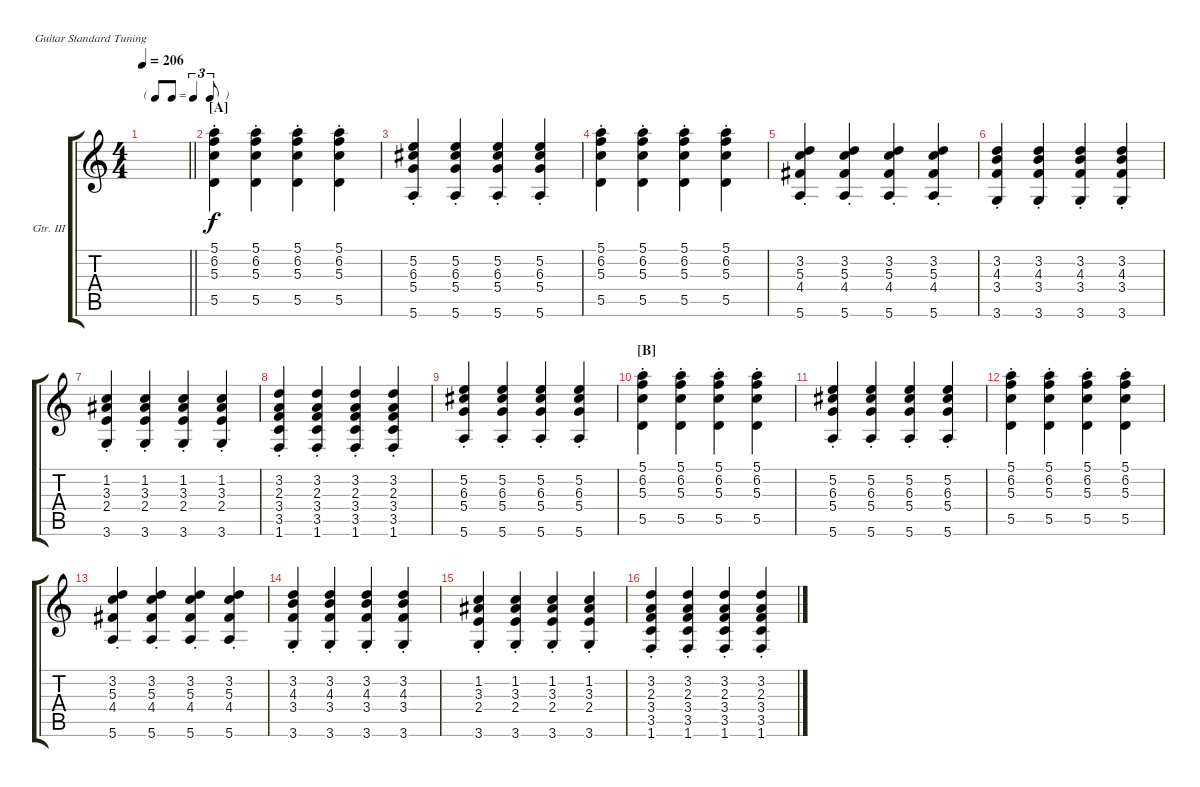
\defaultSystemsLayout 4
\bracketExtendMode groupsimilarinstruments
\firstSystemTrackNameOrientation horizontal
\otherSystemsTrackNameOrientation horizontal
\track ("Guitar III" "Gtr. III") {instrument acousticguitarsteel}
\staff {score tabs}
\tuning (E4 B3 G3 D3 A2 E2)
\ts (4 4)
\tf triplet8th
\ac
\tempo 206
\clef g2
\scale
0.386139
\barLineRight lightlight
\ks c
|
\section ("A" "")
\scale
0.20462 (5.5{st} 5.3{st} 6.2{st} 5.1{st}).4 (5.5{st} 5.3{st} 6.2{st} 5.1{st}).4 (5.5{st} 5.3{st} 6.2{st} 5.1{st}).4 (5.5{st} 5.3{st} 6.2{st} 5.1{st}).4 |
\scale
0.20462 (5.6{st} 5.4{st} 6.3{st} 5.2{st}).4 (5.6{st} 5.4{st} 6.3{st} 5.2{st}).4 (5.6{st} 5.4{st} 6.3{st} 5.2{st}).4 (5.6{st} 5.4{st} 6.3{st} 5.2{st}).4 |
\scale
0.20462 (5.5{st} 5.3{st} 6.2{st} 5.1{st}).4 (5.5{st} 5.3{st} 6.2{st} 5.1{st}).4 (5.5{st} 5.3{st} 6.2{st} 5.1{st}).4 (5.5{st} 5.3{st} 6.2{st} 5.1{st}).4 |
\scale
0.25 (3.2{st} 5.3{st} 4.4{st} 5.6{st}).4 (3.2{st} 5.3{st} 4.4{st} 5.6{st}).4 (3.2{st} 5.3{st} 4.4{st} 5.6{st}).4 (3.2{st} 5.3{st} 4.4{st} 5.6{st}).4 |
\scale
0.25 (3.2{st} 4.3{st} 3.4{st} 3.6{st}).4 (3.2{st} 4.3{st} 3.4{st} 3.6{st}).4 (3.2{st} 4.3{st} 3.4{st} 3.6{st}).4 (3.2{st} 4.3{st} 3.4{st} 3.6{st}).4 |
\scale
0.25 (1.2{st} 3.3{st} 2.4{st} 3.6{st}).4 (1.2{st} 3.3{st} 2.4{st} 3.6{st}).4 (1.2{st} 3.3{st} 2.4{st} 3.6{st}).4 (1.2{st} 3.3{st} 2.4{st} 3.6{st}).4 |
\scale
0.25 (1.6{st} 3.5{st} 3.4{st} 2.3{st} 3.2{st}).4 (1.6{st} 3.5{st} 3.4{st} 2.3{st} 3.2{st}).4 (1.6{st} 3.5{st} 3.4{st} 2.3{st} 3.2{st}).4 (1.6{st} 3.5{st} 3.4{st} 2.3{st} 3.2{st}).4 |
\scale
0.25 (5.6{st} 5.4{st} 6.3{st} 5.2{st}).4 (5.6{st} 5.4{st} 6.3{st} 5.2{st}).4 (5.6{st} 5.4{st} 6.3{st} 5.2{st}).4 (5.6{st} 5.4{st} 6.3{st} 5.2{st}).4 |
\section ("B" "")
\scale
0.25 (5.5{st} 5.3{st} 6.2{st} 5.1{st}).4 (5.5{st} 5.3{st} 6.2{st} 5.1{st}).4 (5.5{st} 5.3{st} 6.2{st} 5.1{st}).4 (5.5{st} 5.3{st} 6.2{st} 5.1{st}).4 |
\scale
0.25 (5.6{st} 5.4{st} 6.3{st} 5.2{st}).4 (5.6{st} 5.4{st} 6.3{st} 5.2{st}).4 (5.6{st} 5.4{st} 6.3{st} 5.2{st}).4 (5.6{st} 5.4{st} 6.3{st} 5.2{st}).4 |
\scale
0.25 (5.5{st} 5.3{st} 6.2{st} 5.1{st}).4 (5.5{st} 5.3{st} 6.2{st} 5.1{st}).4 (5.5{st} 5.3{st} 6.2{st} 5.1{st}).4 (5.5{st} 5.3{st} 6.2{st} 5.1{st}).4 |
\scale
0.25 (3.2{st} 5.3{st} 4.4{st} 5.6{st}).4 (3.2{st} 5.3{st} 4.4{st} 5.6{st}).4 (3.2{st} 5.3{st} 4.4{st} 5.6{st}).4 (3.2{st} 5.3{st} 4.4{st} 5.6{st}).4 |
\scale
0.25 (3.2{st} 4.3{st} 3.4{st} 3.6{st}).4 (3.2{st} 4.3{st} 3.4{st} 3.6{st}).4 (3.2{st} 4.3{st} 3.4{st} 3.6{st}).4 (3.2{st} 4.3{st} 3.4{st} 3.6{st}).4 |
\scale
0.25 (1.2{st} 3.3{st} 2.4{st} 3.6{st}).4 (1.2{st} 3.3{st} 2.4{st} 3.6{st}).4 (1.2{st} 3.3{st} 2.4{st} 3.6{st}).4 (1.2{st} 3.3{st} 2.4{st} 3.6{st}).4 |
\scale
0.25 (1.6{st} 3.5{st} 3.4{st} 2.3{st} 3.2{st}).4 (1.6{st} 3.5{st} 3.4{st} 2.3{st} 3.2{st}).4 (1.6{st} 3.5{st} 3.4{st} 2.3{st} 3.2{st}).4 (1.6{st} 3.5{st} 3.4{st} 2.3{st} 3.2{st}).4
